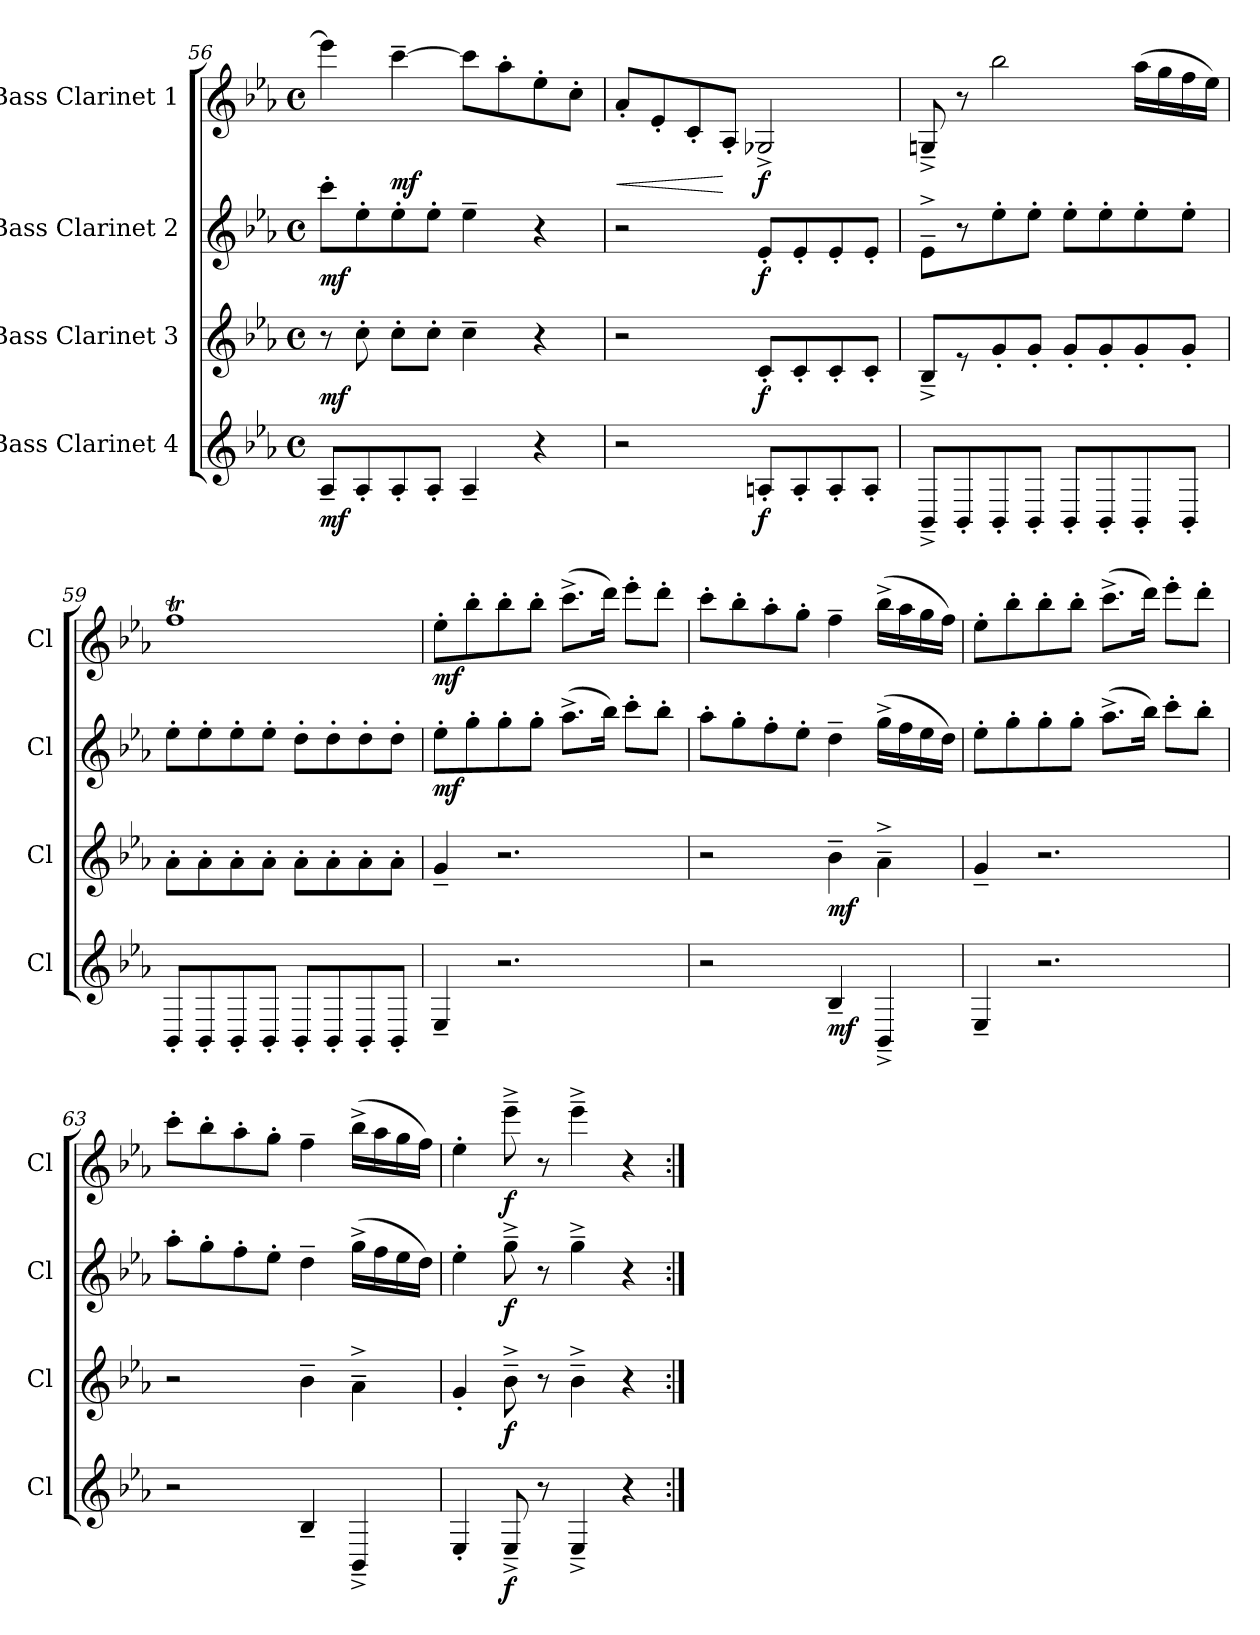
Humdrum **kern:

**kern	**dynam	**kern	**dynam	**kern	**dynam	**kern	**dynam
*part4	*part4	*part3	*part3	*part2	*part2	*part1	*part1
*staff4	*staff4	*staff3	*staff3	*staff2	*staff2	*staff1	*staff1
*I"Bass Clarinet 4	*	*I"Bass Clarinet 3	*	*I"Bass Clarinet 2	*	*I"Bass Clarinet 1	*
*I'Cl	*	*I'Cl	*	*I'Cl	*	*I'Cl	*
*clefG2	*	*clefG2	*	*clefG2	*	*clefG2	*
*ITrd8c14	*	*ITrd8c14	*	*ITrd8c14	*	*ITrd8c14	*
*k[b-e-a-]	*	*k[b-e-a-]	*	*k[b-e-a-]	*	*k[b-e-a-]	*
*E-:	*	*E-:	*	*E-:	*	*E-:	*
*M4/4	*	*M4/4	*	*M4/4	*	*M4/4	*
*met(c)	*	*met(c)	*	*met(c)	*	*met(c)	*
=56	=56	=56	=56	=56	=56	=56	=56
!	!LO:DY:b	!	!LO:DY:b	!	!LO:DY:b	!	!
8AA-~</L	mf	8r	mf	8cc'>\L	mf	4ee-\]	.
8AA-'</	.	8c'>\	.	8e-'>\	.	.	.
!	!	!	!	!	!	!	!LO:DY:b
8AA-'</	.	8c'>\L	.	8e-'>\	.	[4cc~>\	mf
8AA-'</J	.	8c'>\J	.	8e-'>\J	.	.	.
4AA-~</	.	4c~>\	.	4e-~>\	.	8cc\L]	.
.	.	.	.	.	.	8a-'>\	.
4r	.	4r	.	4r	.	8e-'>\	.
.	.	.	.	.	.	8c'>\J	.
=57	=57	=57	=57	=57	=57	=57	=57
!	!	!	!	!	!	!	!LO:HP:b
2r	.	2r	.	2r	.	8A-'</L	<
.	.	.	.	.	.	8E-'</	.
.	.	.	.	.	.	8C'</	.
.	.	.	.	.	.	8AA-'</J	[
!	!LO:DY:b	!	!LO:DY:b	!	!LO:DY:b	!	!LO:DY:b
8AAn'</L	f	8C'</L	f	8E-'</L	f	2GG-X^</	f
8AA'</	.	8C'</	.	8E-'</	.	.	.
8AA'</	.	8C'</	.	8E-'</	.	.	.
8AA'</J	.	8C'</J	.	8E-'</J	.	.	.
=58	=58	=58	=58	=58	=58	=58	=58
8BBB-^<~</L	.	8BB-^<~</L	.	8E-^>~>\L	.	8GGn^<~</	.
8BBB-'</	.	8r	.	8r	.	8r	.
8BBB-'</	.	8G'</	.	8e-'>\	.	2b-\	.
8BBB-'</J	.	8G'</J	.	8e-'>\J	.	.	.
8BBB-'</L	.	8G'</L	.	8e-'>\L	.	.	.
8BBB-'</	.	8G'</	.	8e-'>\	.	.	.
8BBB-'</	.	8G'</	.	8e-'>\	.	(>16a-\LL	.
.	.	.	.	.	.	16g\	.
8BBB-'</J	.	8G'</J	.	8e-'>\J	.	16f\	.
.	.	.	.	.	.	16e-\JJ)	.
!!LO:LB:g=z
=59	=59	=59	=59	=59	=59	=59	=59
8BBB-'</L	.	8A-'>\L	.	8e-'>\L	.	1fT	.
8BBB-'</	.	8A-'>\	.	8e-'>\	.	.	.
8BBB-'</	.	8A-'>\	.	8e-'>\	.	.	.
8BBB-'</J	.	8A-'>\J	.	8e-'>\J	.	.	.
8BBB-'</L	.	8A-'>\L	.	8d'>\L	.	.	.
8BBB-'</	.	8A-'>\	.	8d'>\	.	.	.
8BBB-'</	.	8A-'>\	.	8d'>\	.	.	.
8BBB-'</J	.	8A-'>\J	.	8d'>\J	.	.	.
=60	=60	=60	=60	=60	=60	=60	=60
!	!	!	!	!	!LO:DY:b	!	!LO:DY:b
4EE-~</	.	4G~</	.	8e-'>\L	mf	8e-'>\L	mf
.	.	.	.	8g'>\	.	8b-'>\	.
2.r	.	2.r	.	8g'>\	.	8b-'>\	.
.	.	.	.	8g'>\J	.	8b-'>\J	.
.	.	.	.	(>8.a-^>\L	.	(>8.cc^>\L	.
.	.	.	.	16b-\Jk)	.	16dd\Jk)	.
.	.	.	.	8cc'>\L	.	8ee-'>\L	.
.	.	.	.	8b-'>\J	.	8dd'>\J	.
=61	=61	=61	=61	=61	=61	=61	=61
2r	.	2r	.	8a-'>\L	.	8cc'>\L	.
.	.	.	.	8g'>\	.	8b-'>\	.
.	.	.	.	8f'>\	.	8a-'>\	.
.	.	.	.	8e-'>\J	.	8g'>\J	.
!	!LO:DY:b	!	!LO:DY:b	!	!	!	!
4BB-~</	mf	4B-~>\	mf	4d~>\	.	4f~>\	.
4BBB-^<~</	.	4A-^>~>\	.	(>16g^>\LL	.	(>16b-^>\LL	.
.	.	.	.	16f\	.	16a-\	.
.	.	.	.	16e-\	.	16g\	.
.	.	.	.	16d\JJ)	.	16f\JJ)	.
=62	=62	=62	=62	=62	=62	=62	=62
4EE-~</	.	4G~</	.	8e-'>\L	.	8e-'>\L	.
.	.	.	.	8g'>\	.	8b-'>\	.
2.r	.	2.r	.	8g'>\	.	8b-'>\	.
.	.	.	.	8g'>\J	.	8b-'>\J	.
.	.	.	.	(>8.a-^>\L	.	(>8.cc^>\L	.
.	.	.	.	16b-\Jk)	.	16dd\Jk)	.
.	.	.	.	8cc'>\L	.	8ee-'>\L	.
.	.	.	.	8b-'>\J	.	8dd'>\J	.
=63	=63	=63	=63	=63	=63	=63	=63
2r	.	2r	.	8a-'>\L	.	8cc'>\L	.
.	.	.	.	8g'>\	.	8b-'>\	.
.	.	.	.	8f'>\	.	8a-'>\	.
.	.	.	.	8e-'>\J	.	8g'>\J	.
4BB-~</	.	4B-~>\	.	4d~>\	.	4f~>\	.
4BBB-^<~</	.	4A-^>~>\	.	(>16g^>\LL	.	(>16b-^>\LL	.
.	.	.	.	16f\	.	16a-\	.
.	.	.	.	16e-\	.	16g\	.
.	.	.	.	16d\JJ)	.	16f\JJ)	.
=64	=64	=64	=64	=64	=64	=64	=64
4EE-'</	.	4G'</	.	4e-'>\	.	4e-'>\	.
!	!LO:DY:b	!	!LO:DY:b	!	!LO:DY:b	!	!LO:DY:b
8EE-^<~</	f	8B-^>~>\	f	8g^>~>\	f	8ee-^>~>\	f
8r	.	8r	.	8r	.	8r	.
4EE-^<~</	.	4B-^>~>\	.	4g^>~>\	.	4ee-^>~>\	.
4r	.	4r	.	4r	.	4r	.
=:|!	=:|!	=:|!	=:|!	=:|!	=:|!	=:|!	=:|!
*-	*-	*-	*-	*-	*-	*-	*-
